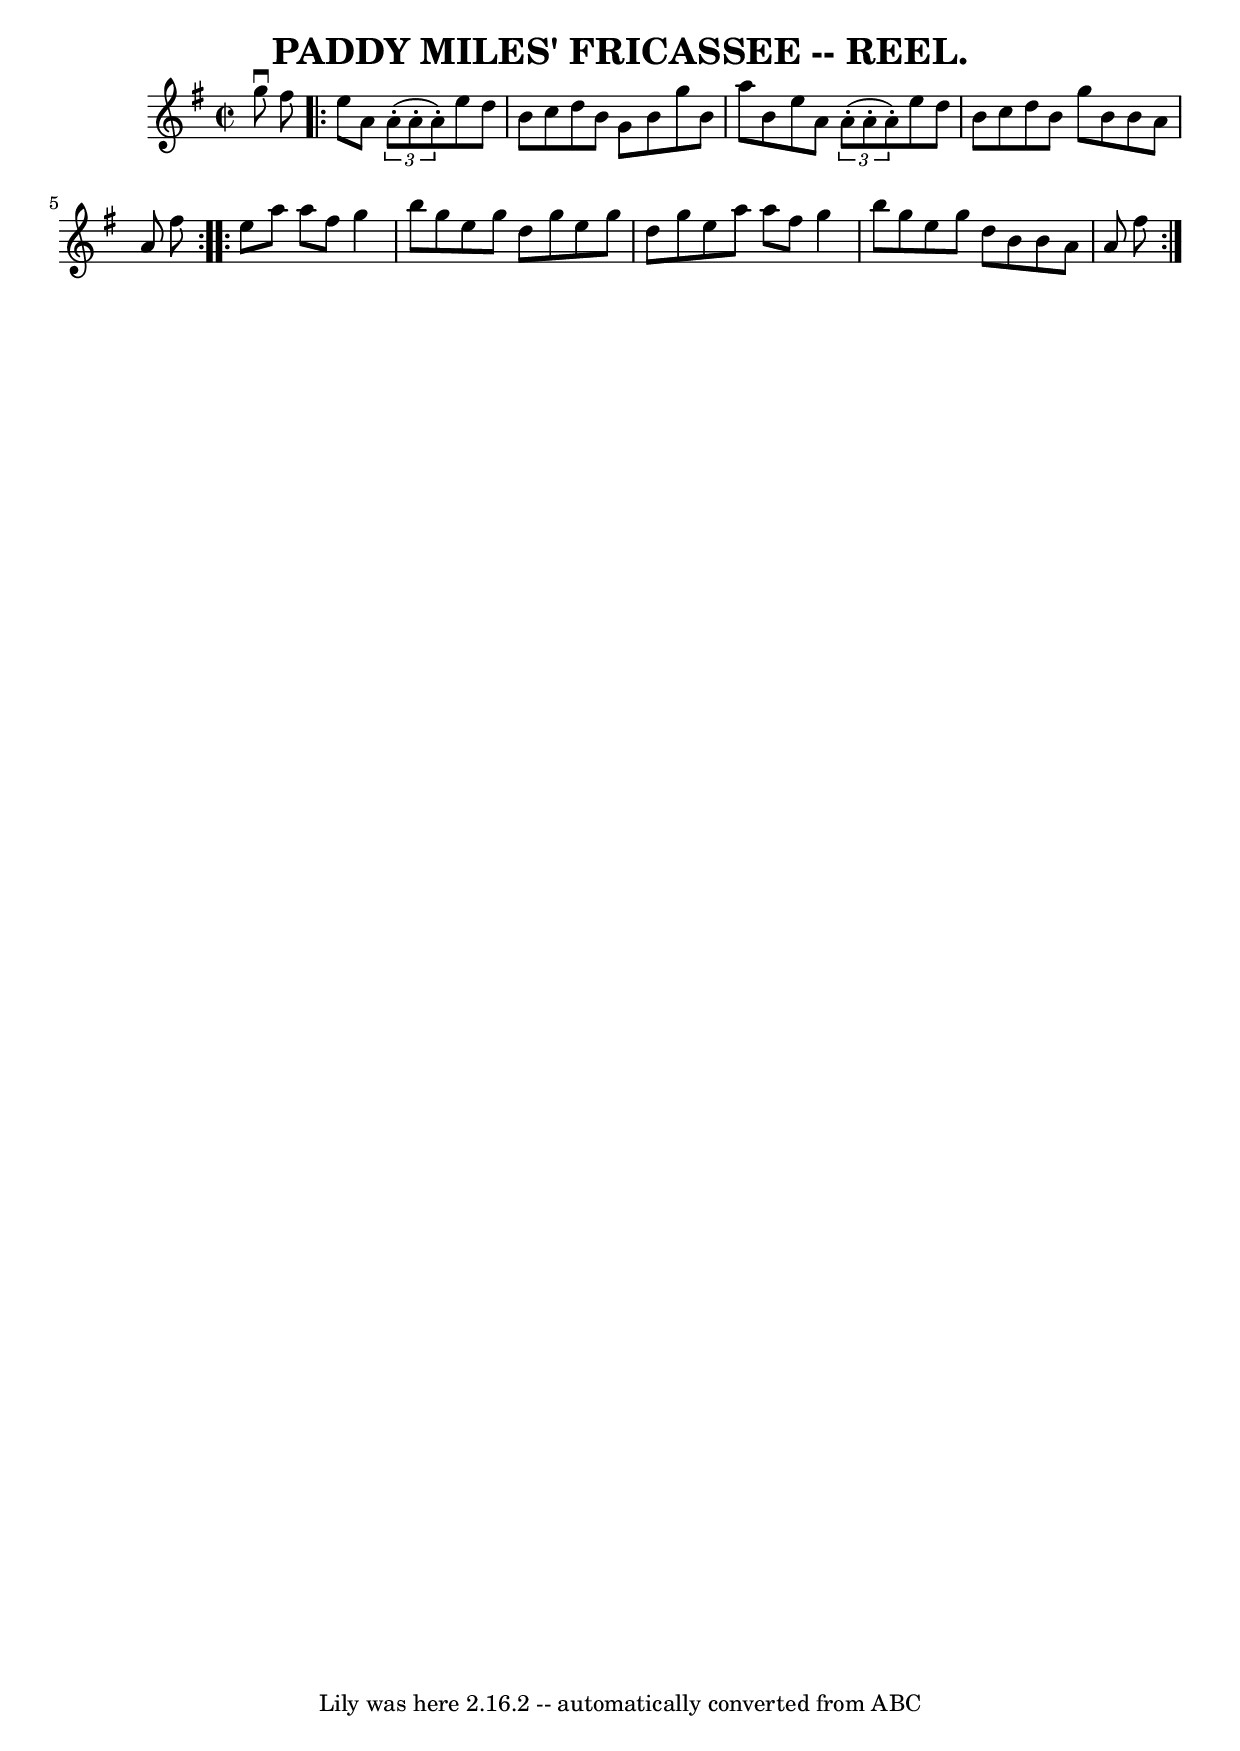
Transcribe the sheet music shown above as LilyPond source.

\version "2.16.2"
\include "Mammoth.ily"
\header {
  crossRefNumber = "7"
  footnotes = ""
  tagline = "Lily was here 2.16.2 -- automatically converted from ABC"
  title = "PADDY MILES' FRICASSEE -- REEL."

}
voicedefault =  {


  \override Staff.TimeSignature #'style = #'C
  \time 2/2 
  \key g \major
  g''8^\downbow fis''8  
  \repeat volta 2 {
    e''8    
    a'8    \times 2/3 { a'8 (-. a'8 -. a'8 -.) 
		      } e''8 d''8 b'8    
    c''8  |
    d''8 b'8 g'8 b'8 g''8 b'8 a''8 b'8  
    |
    e''8 a'8    \times 2/3 { a'8 (-. a'8 -. a'8 -.) 
			   } e''8  
    d''8 b'8 c''8  |
    d''8 b'8 g''8 b'8 b'8 a'8    
    a'8 fis''8  
  }     
  \repeat volta 2 {
    e''8 a''8 a''8 fis''8 g''4 
    b''8 g''8  |
    e''8 g''8 d''8 g''8 e''8 g''8    
    d''8 g''8  |
    e''8 a''8 a''8 fis''8 g''4 b''8 g''8 
    |
    e''8 g''8 d''8 b'8 b'8 a'8 a'8 fis''8  
  }   

}

\score{
  <<

    \context Staff="default"
    {
      \voicedefault 
      
    }

  >>
  \layout {
    
  }
  \midi {
  }

}
